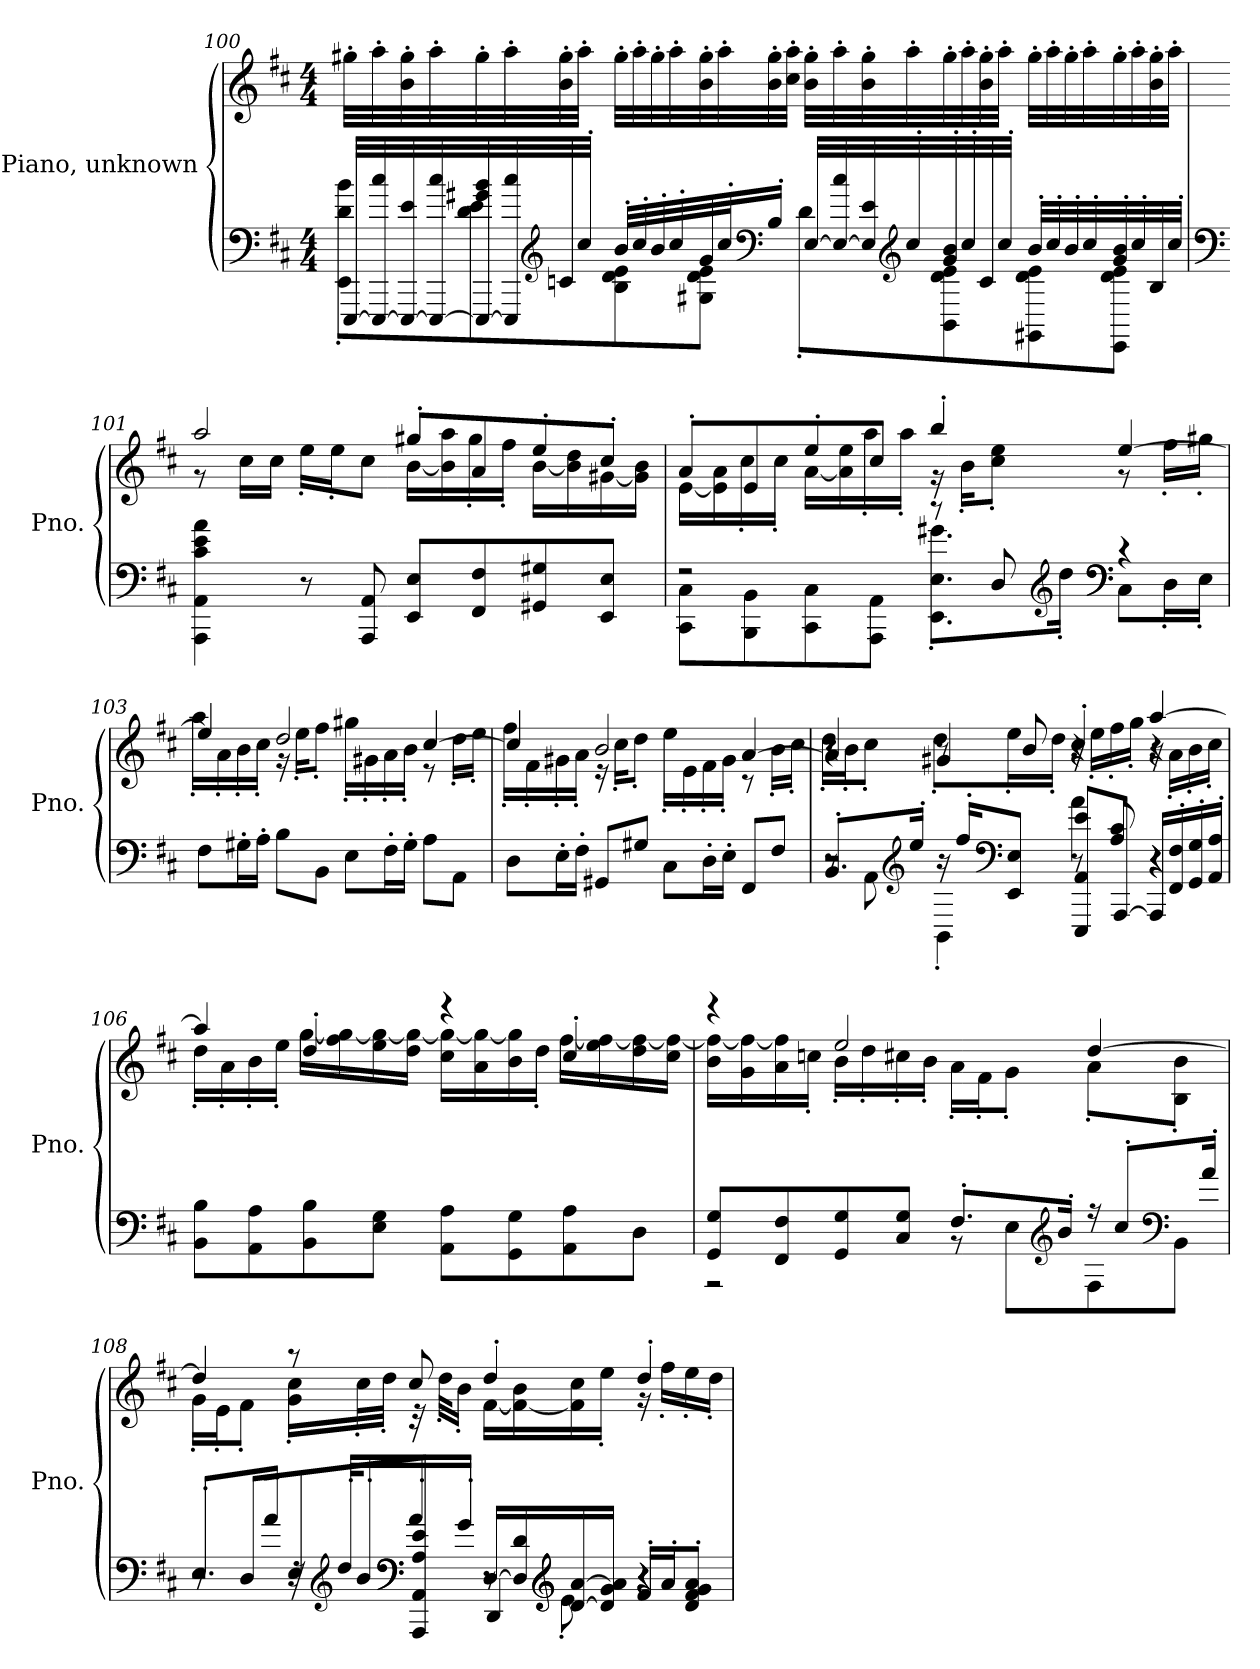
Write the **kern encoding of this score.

**kern	**kern
*part1	*part1
*staff2	*staff1
*I"Piano, unknown	*
*I'Pno.	*
!!LO:PB:g=z
*clefF4	*clefG2
*k[f#c#]	*k[f#c#]
*M4/4	*M4/4
=100	=100
*^	*
[32EEE/LLL	8EE\' 8d\' 8b\'L	32gg#X'\LLL
32EEE/_ 32cc#/	.	32aa'\
32EEE/_ 32e/	.	32b\' 32gg#\'
32EEE/_ 32cc#/	.	32aa'\
32EEE/_ 32g#X/ 32b/	8d\ 8e\	32gg#'\
32EEE/] 32cc#/	.	32aa'\
*clefG2	*	*
32cn/	.	32b\' 32gg#\'
32cc#'/JJJ	.	32aa'\JJJ
32b'/LLL	8B\ 8d\ 8e\	32gg#'\LLL
32cc#'/	.	32aa'\
32b'/	.	32gg#'\
32cc#'/	.	32aa'\
32g#/	8G#X\ 8d\ 8e\J	32b\' 32gg#\'
32cc#'/J	.	32aa'\
*clefF4	*	*
16B'/JJ	.	32b\' 32gg#\'
.	.	32cc#\' 32aa\'JJJ
[32E/LLL	8d'\L	32b\' 32gg#\'LLL
32E/_ 32cc#/	.	32aa'\
32E/] 32e/	.	32b\' 32gg#\'
*clefG2	*	*
32cc#'/	.	32aa'\
32g#/' 32b/'	8BB\ 8d\ 8e\	32gg#'\
32cc#'/	.	32aa'\
32c/	.	32b\' 32gg#\'
32cc#'/JJJ	.	32aa'\JJJ
32b'/LLL	8GG#X\ 8d\ 8e\	32gg#'\LLL
32cc#'/	.	32aa'\
32b'/	.	32gg#'\
32cc#'/	.	32aa'\
32g#/' 32b/'	8EE\ 8d\ 8e\J	32gg#'\
32cc#'/	.	32aa'\
32B/	.	32b\' 32gg#\'
32cc#'/JJJ	.	32aa'\JJJ
*v	*v	*
!!LO:LB:g=z
=101	=101
*clefF4	*
*	*^
4AAA\ 4AA\ 4c#\ 4e\ 4a\	2aa/	8r
.	.	16cc#\LL
.	.	16cc#\JJ
8r	.	16ee'\LL
.	.	16ee'\J
8AAA/ 8AA/	.	8cc#\J
8EE/ 8E/L	8gg#X'/L	[16b\LL
.	.	16b\] 16aa\
8FF#/ 8F#/	8a/	16gg#'\
.	.	16ff#'\JJ
8GG#X/ 8G#X/	8ee'/	[16b\LL
.	.	16b\] 16dd\
8EE/ 8E/J	8cc#'/J	[16g#X\
.	.	16g#\] 16b\JJ
=102	=102	=102
*^	*	*
2r	8CC#\ 8C#\L	8a'/L	[16e\LL
.	.	.	16e\] 16a\
.	8BBB\ 8BB\	8e/	16cc#'\
.	.	.	16cc#'\JJ
.	8CC#\ 8C#\	8ee'/	[16a\LL
.	.	.	16a\] 16ee\
.	8AAA\ 8AA\J	8cc#/J	16aa'\
.	.	.	16aa'\JJ
8r	8.EE\' 8.E\' 8.g#X\'L	4bb'/	16r
.	.	.	16b'\KL
8D/	.	.	8cc#\' 8ee\'J
*clefG2	*	*	*
.	16dd'\Jk	.	.
*clefF4	*	*	*
4r	8C#\L	[4ee/	8r
.	16D'\L	.	16ff#'\LL
.	16E'\JJ	.	16gg#X'\JJ
*v	*v	*	*
!!LO:LB:g=z	!!
=103	=103	=103
8F#\L	4ee/]	16aa'\LL
.	.	16a'\
16G#X'\L	.	16b'\
16A'\JJ	.	16cc#'\JJ
8B\L	2dd/	16r
.	.	16ee'\KL
8BB\J	.	8ff#'\J
8E\L	.	16gg#X'\LL
.	.	16g#X'\
16F#'\L	.	16a'\
16G#'\JJ	.	16b'\JJ
8A\L	[4cc#/	8r
8AA\J	.	16dd'\LL
.	.	16ee'\JJ
=104	=104	=104
8D\L	4cc#/]	16ff#'\LL
.	.	16f#'\
16E'\L	.	16g#X'\
16F#'\JJ	.	16a'\JJ
8GG#X/L	2b/	16r
.	.	16cc#'\KL
8G#X/J	.	8dd'\J
8C#\L	.	16ee'\LL
.	.	16e'\
16D'\L	.	16f#'\
16E'\JJ	.	16g#'\JJ
8FF#/L	[4a/	8r
8F#/J	.	16b'\LL
.	.	16cc#'\JJ
!!LO:LB:g=z
=105	=105	=105
*^	*	*^
*	*^	*	*	*
2r	8r	8.BB'/L	4a/]	16dd'\LL	4r
.	.	.	.	16b'\J	.
.	8AA\	.	.	8cc#'\J	.
*clefG2	*	*	*	*	*
.	.	16ee'/Jk	.	.	.
.	4BB'\	16r	4g#X/	8dd'\L	8r
.	.	16ff#'/KL	.	.	.
*clefF4	*	*	*	*	*
.	.	8EE/ 8E/J	.	16ee'\L	8b/
.	.	.	.	16dd'\JJ	.
8r	4a\	8EEE/ 8AA/ 8e/L	4r	16r	4cc#'/
.	.	.	.	16ee'\LL	.
8A/ 8c#/	.	[8AAA/J	.	16ff#'\	.
.	.	.	.	16gg'\JJ	.
4r	4r	16AAA/LL]	[4aa/	16r	4r
.	.	16FF#/' 16F#/'	.	16a'\LL	.
.	.	16GG/' 16G/'	.	16b'\	.
.	.	16AA/' 16A/'JJ	.	16cc#'\JJ	.
*v	*v	*v	*	*	*
*	*	*v	*v
=106	=106	=106
8BB\ 8B\L	4aa/]	16dd'\LL
.	.	16a'\
8AA\ 8A\	.	16b'\
.	.	16ee'\JJ
8BB\ 8B\	4dd'/	[16gg\LL
.	.	16ff#\ 16gg\_
8E\ 8G\J	.	16ee\ 16gg\_
.	.	16dd\ 16gg\_JJ
8AA\ 8A\L	4r	16cc#\ 16gg\_LL
.	.	16a\ 16gg\_
8GG\ 8G\	.	16b\ 16gg\]
.	.	16dd'\JJ
8AA\ 8A\	4cc#'/	[16ff#\LL
.	.	16ee\ 16ff#\_
8D\J	.	16dd\ 16ff#\_
.	.	16cc#\ 16ff#\_JJ
!!LO:LB:g=z	!!
=107	=107	=107
*^	*	*
8GG/ 8G/L	2r	4r	16b\ 16ff#\_LL
.	.	.	16g\ 16ff#\_
8FF#/ 8F#/	.	.	16a\ 16ff#\]
.	.	.	16ccn'\JJ
8GG/ 8G/	.	2ee/	16b'\LL
.	.	.	16dd'\
8C#/ 8G/J	.	.	16cc#X'\
.	.	.	16b'\JJ
8.F#'/L	8r	.	16a'\LL
.	.	.	16f#'\J
.	8E\L	.	8g'\J
*clefG2	*	*	*
16b'/Jk	.	.	.
16r	8F#\	[4dd/	8a'\L
8cc#'/L	.	.	.
*clefF4	*	*	*
.	8BB\J	.	8B\' 8b\'J
16a'/Jk	.	.	.
!!LO:LB:g=z	!!
=108	=108	=108	=108
*	*^	*	*
8.E'/L	2r	8r	4dd/]	16g'\LL
.	.	.	.	16e'\J
.	.	8D/L	.	8f#'\J
16a'/Jk	.	.	.	.
32r	.	8E/	8r	16g\' 16cc#\'LL
*clefG2	*	*	*	*
32dd'/KLL	.	.	.	.
16b'/	.	.	.	32cc#'\L
.	.	.	.	32dd'\JJJ
*clefF4	*	*	*	*
16a'/	.	8AAA/ 8AA/ 8A/ 8e/J	8cc#/	32r
.	.	.	.	32dd'\KLL
16g'/JJ	.	.	.	16b'\JJ
[16D/LL	8r	4DD/	4dd'/	[16f#\LL
16D/] 16d/	.	.	.	16f#\_ 16b\
*clefG2	*	*	*	*
[16d/ [16a/	8e'\	.	.	16f#\] 16cc#\
16d/] 16g/ 16a/]JJ	.	.	.	16ee'\JJ
16f#'/LL	4r	4r	4dd'/	16r
16a'/J	.	.	.	16ff#'\LL
8d/' 8f#/' 8g/' 8a/'J	.	.	.	16ee'\
.	.	.	.	16dd'\JJ
*v	*v	*v	*	*
*	*v	*v
=	=
*-	*-
